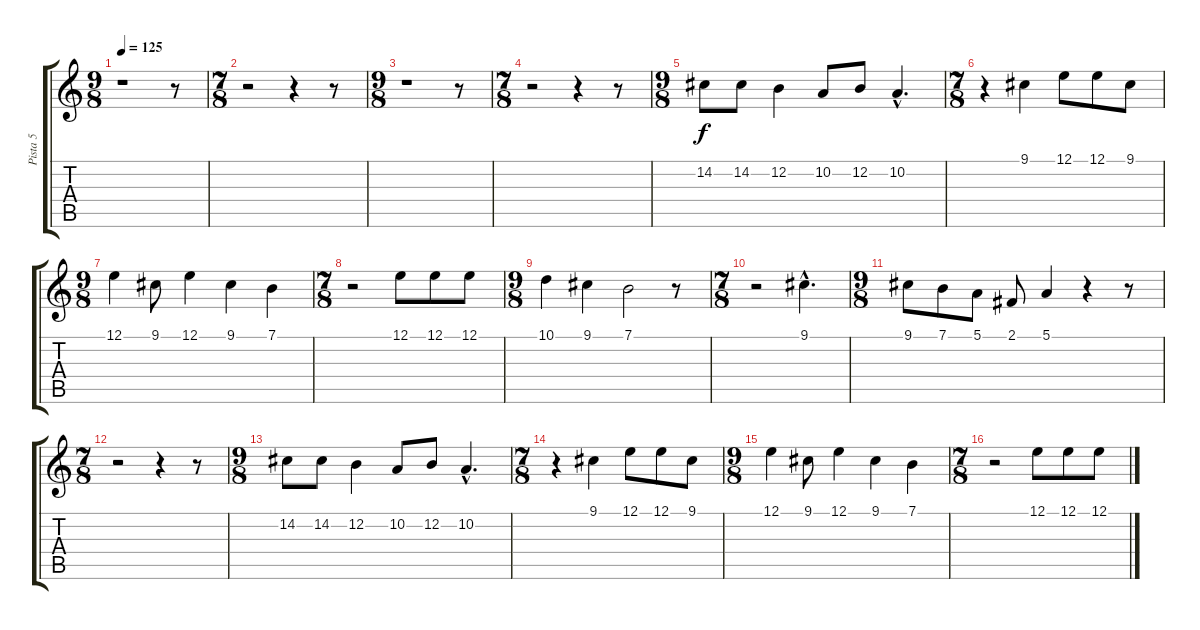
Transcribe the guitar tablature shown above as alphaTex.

\track ("Pista 5" "Pista 5") {instrument harmonica}
\staff {score tabs}
\tuning (E4 B3 G3 D3 A2 E2) {hide}
\ts (9 8)
\tempo 125
\clef g2
\ks c
r.1{dy f instrument harmonica} r.8 |
\ts (7 8)
r.2 r.4 r.8 |
\ts (9 8)
r.1 r.8 |
\ts (7 8)
r.2 r.4 r.8 |
\ts (9 8)
14.2.8 14.2.8 12.2.4 10.2.8 12.2.8 10.2{hac}.4{d} |
\ts (7 8)
r.4 9.1.4 12.1.8 12.1.8 9.1.8 |
\ts (9 8)
12.1.4 9.1.8 12.1.4 9.1.4 7.1.4 |
\ts (7 8)
r.2 12.1.8 12.1.8 12.1.8 |
\ts (9 8)
10.1.4 9.1.4 7.1.2 r.8 |
\ts (7 8)
r.2 9.1{hac}.4{d} |
\ts (9 8)
9.1.8 7.1.8 5.1.8 2.1.8 5.1.4 r.4 r.8 |
\ts (7 8)
r.2 r.4 r.8 |
\ts (9 8)
14.2.8 14.2.8 12.2.4 10.2.8 12.2.8 10.2{hac}.4{d} |
\ts (7 8)
r.4 9.1.4 12.1.8 12.1.8 9.1.8 |
\ts (9 8)
12.1.4 9.1.8 12.1.4 9.1.4 7.1.4 |
\ts (7 8)
r.2 12.1.8 12.1.8 12.1.8
